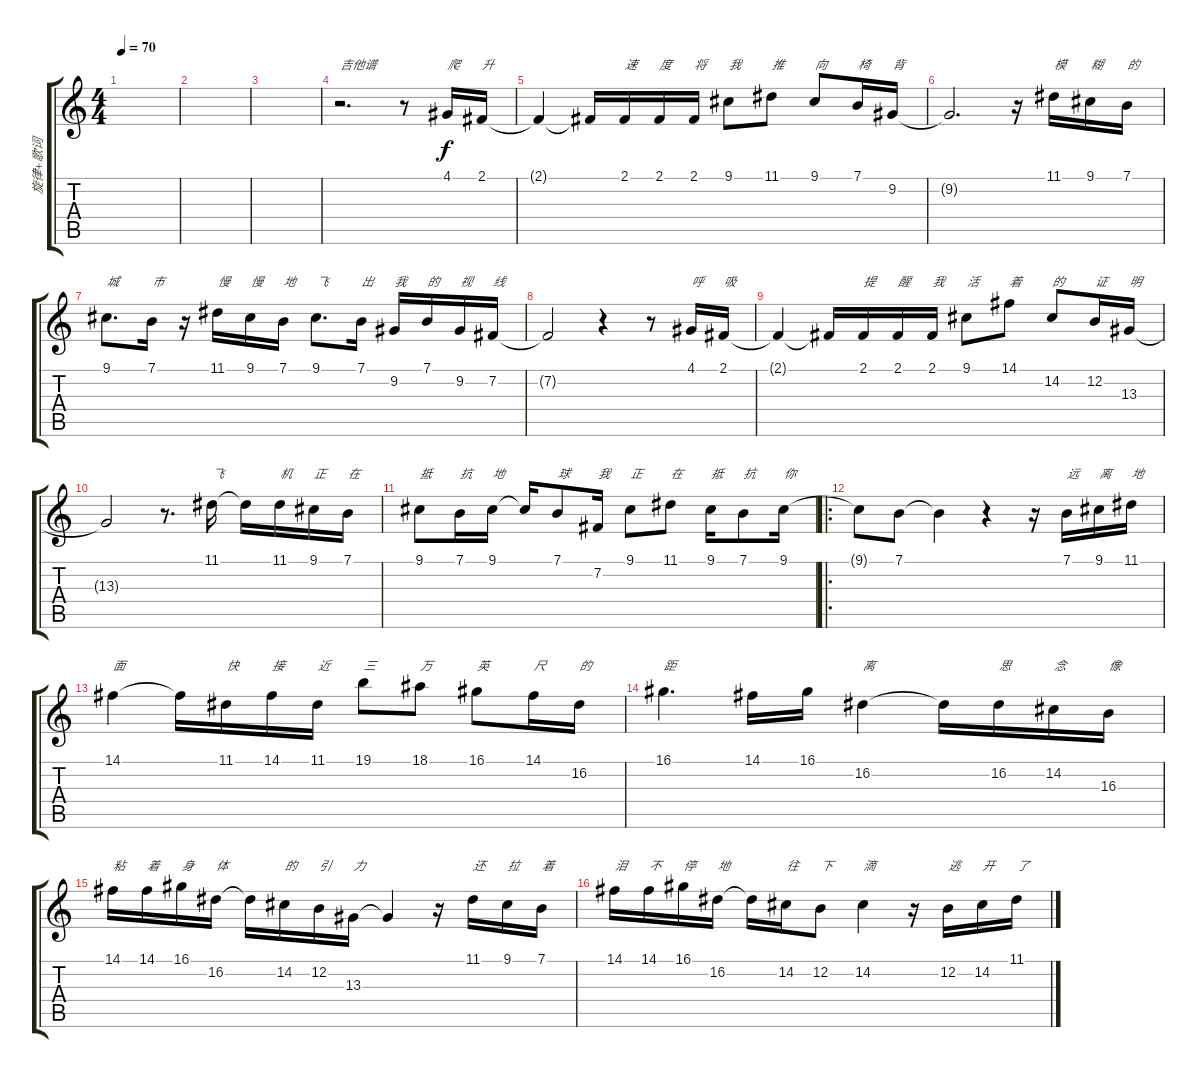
\track ("旋律+歌词" "旋律+歌词") {instrument flute}
\staff {score tabs}
\tuning (E4 B3 G3 D3 A2 E2) {hide}
\ts (4 4)
\tempo 70
\clef g2
\ks c
|
|
|
r.2{d txt "吉他谱"} r.8 4.1.16{txt "爬"} 2.1.16{txt "升"} |
2.1{t}.4 2.1{t}.16 2.1.16{txt "速"} 2.1.16{txt "度"} 2.1.16{txt "将"} 9.1.8{txt "我"} 11.1.8{txt "推"} 9.1.8{txt "向"} 7.1.16{txt "椅"} 9.2.16{txt "背"} |
9.2{t}.2{d} r.16 11.1.16{txt "模"} 9.1.16{txt "糊"} 7.1.16{txt "的"} |
9.1.8{d txt "城"} 7.1.16{txt "市"} r.16 11.1.16{txt "慢"} 9.1.16{txt "慢"} 7.1.16{txt "地"} 9.1.8{d txt "飞"} 7.1.16{txt "出"} 9.2.16{txt "我"} 7.1.16{txt "的"} 9.2.16{txt "视"} 7.2.16{txt "线"} |
7.2{t}.2 r.4 r.8 4.1.16{txt "呼"} 2.1.16{txt "吸"} |
2.1{t}.4 2.1{t}.16 2.1.16{txt "提"} 2.1.16{txt "醒"} 2.1.16{txt "我"} 9.1.8{txt "活"} 14.1.8{txt "着"} 14.2.8{txt "的"} 12.2.16{txt "证"} 13.3.16{txt "明"} |
13.3{t}.2 r.8{d} 11.1.16{txt "飞"} 11.1{t}.16 11.1.16{txt "机"} 9.1.16{txt "正"} 7.1.16{txt "在"} |
9.1.8{txt "抵"} 7.1.16{txt "抗"} 9.1.16{txt "地"} 9.1{t}.16 7.1.8{txt "球"} 7.2.16{txt "我"} 9.1.8{txt "正"} 11.1.8{txt "在"} 9.1.16{txt "抵"} 7.1.8{txt "抗"} 9.1.16{txt "你"} |
\ro
9.1{t}.8 7.1.8 7.1{t}.4 r.4 r.16 7.1.16{txt "远"} 9.1.16{txt "离"} 11.1.16{txt "地"} |
14.1.4{txt "面"} 14.1{t}.16 11.1.16{txt "快"} 14.1.16{txt "接"} 11.1.16{txt "近"} 19.1.8{txt "三"} 18.1.8{txt "万"} 16.1.8{txt "英"} 14.1.16{txt "尺"} 16.2.16{txt "的"} |
16.1.4{d txt "距"} 14.1.16 16.1.16 16.2.4{txt "离"} 16.2{t}.16 16.2.16{txt "思"} 14.2.16{txt "念"} 16.3.16{txt "像"} |
14.1.16{txt "粘"} 14.1.16{txt "着"} 16.1.16{txt "身"} 16.2.16{txt "体"} 16.2{t}.16 14.2.16{txt "的"} 12.2.16{txt "引"} 13.3.16{txt "力"} 13.3{t}.4 r.16 11.1.16{txt "还"} 9.1.16{txt "拉"} 7.1.16{txt "着"} |
14.1.16{txt "泪"} 14.1.16{txt "不"} 16.1.16{txt "停"} 16.2.16{txt "地"} 16.2{t}.16 14.2.16{txt "往"} 12.2.8{txt "下"} 14.2.4{txt "滴"} r.16 12.2.16{txt "逃"} 14.2.16{txt "开"} 11.1.16{txt "了"}
